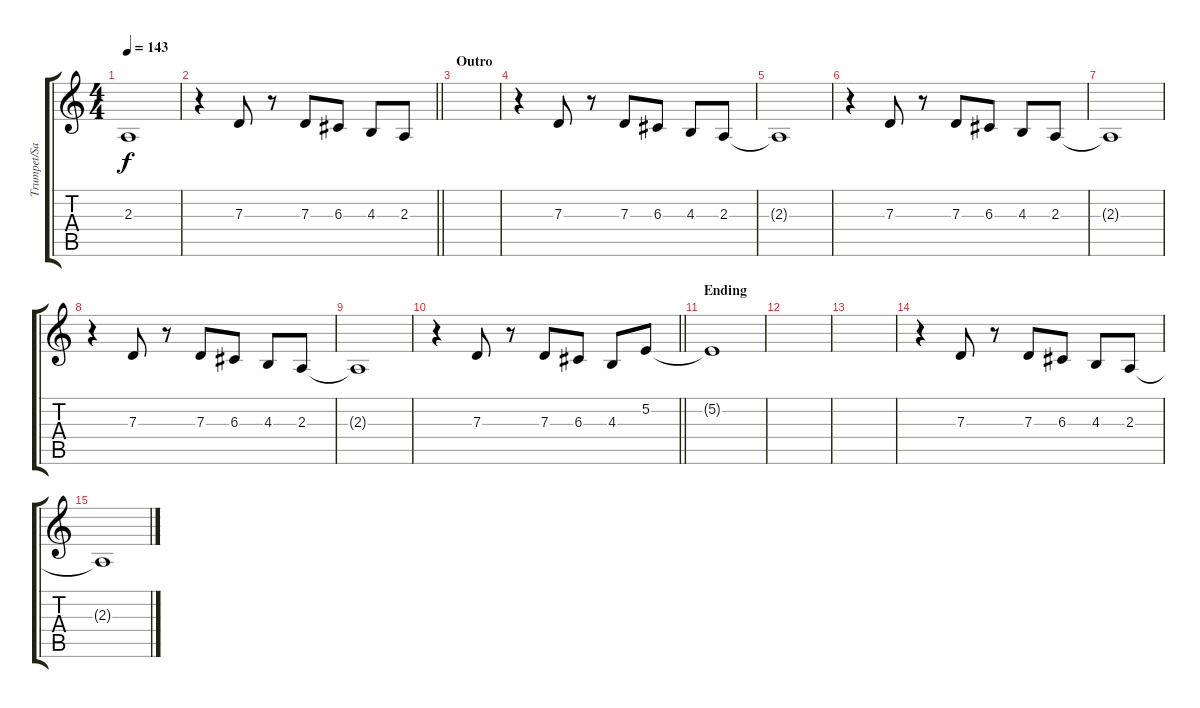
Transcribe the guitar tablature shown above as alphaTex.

\track ("Trumpet/Sax" "Trumpet/Sa") {instrument trumpet}
\staff {score tabs}
\tuning (E4 B3 G3 D3 A2 E2) {hide}
\ts (4 4)
\tempo 143
\clef g2
\ks c
2.3{t}.1{dy f} |
\barLineRight lightlight
r.4 7.3.8 r.8 7.3.8 6.3.8 4.3.8 2.3.8 |
\section ("" "Outro")
|
r.4 7.3.8 r.8 7.3.8 6.3.8 4.3.8 2.3.8 |
2.3{t}.1 |
r.4 7.3.8 r.8 7.3.8 6.3.8 4.3.8 2.3.8 |
2.3{t}.1 |
r.4 7.3.8 r.8 7.3.8 6.3.8 4.3.8 2.3.8 |
2.3{t}.1 |
\barLineRight lightlight
r.4 7.3.8 r.8 7.3.8 6.3.8 4.3.8 5.2.8 |
\section ("" "Ending")
5.2{t}.1 |
|
|
r.4 7.3.8 r.8 7.3.8 6.3.8 4.3.8 2.3.8 |
2.3{t}.1
